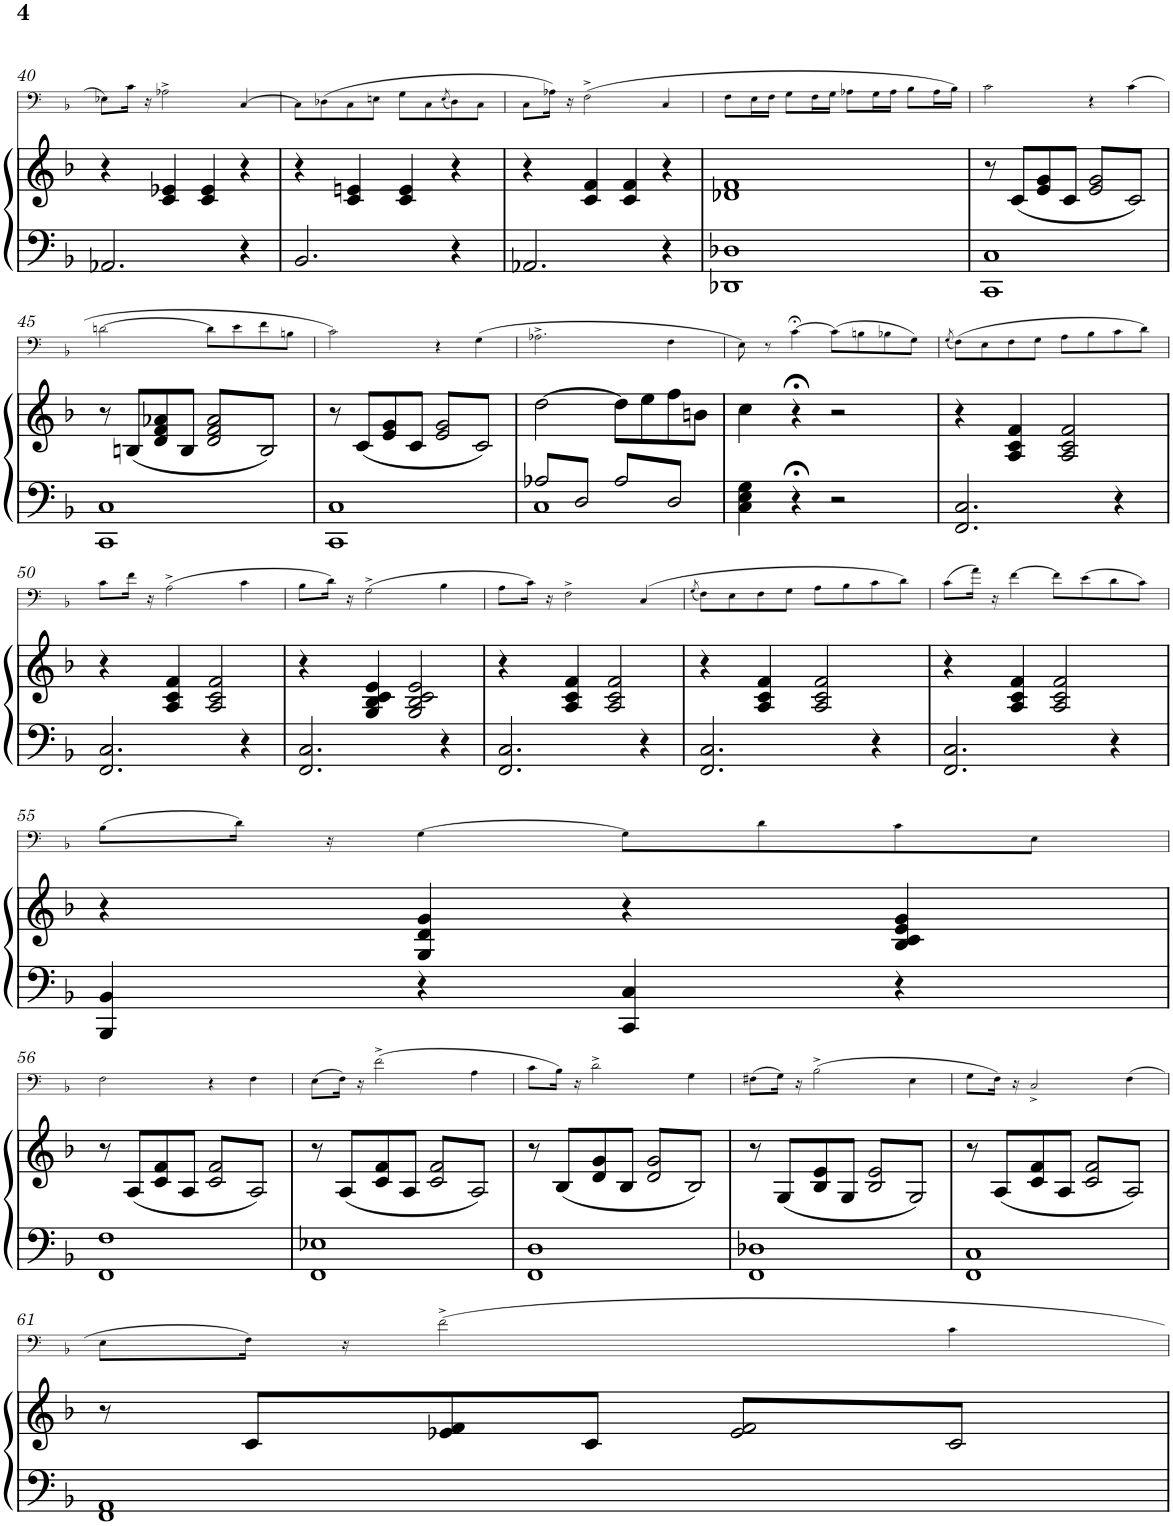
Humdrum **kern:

**kern	**kern	**kern
*part2	*part2	*part1
*staff3	*staff2	*staff1
*I"Piano	*	*I"Trombone
*I'Pno	*	*I'Trb
!!LO:PB:g=z
*clefF4	*clefG2	*clefF4
*k[b-]	*k[b-]	*k[b-]
*M4/4	*M4/4	*M4/4
*met(c)	*met(c)	*met(c)
=40	=40	=40
2.AA-X/	4r	8E-X\L
.	.	16c\Jk
.	.	16r
.	4c/ 4e-X/	2A-X^\
.	4c/ 4e-/	.
4r	4r	[4C/
=41	=41	=41
2.BB-/	4r	8C\L]
.	.	(8D-X\
.	4c/ 4en/	8C\
.	.	8En\J
.	4c/ 4e/	8G\L
.	.	8C\
.	.	(8qE/
4r	4r	8D-\)
.	.	8C\J
=42	=42	=42
2.AA-X/	4r	8C\L
.	.	16A-X\Jk)
.	.	16r
.	4c/ 4f/	(2F^\
.	4c/ 4f/	.
4r	4r	4C/
=43	=43	=43
1DD-X 1D-X	1d-X 1f	8F\L
.	.	16E\L
.	.	16F\JJ
.	.	8G\L
.	.	16F\L
.	.	16G\JJ
.	.	8A-X\L
.	.	16G\L
.	.	16A-\JJ
.	.	8B-\L
.	.	16A-\L
.	.	16B-\JJ)
=44	=44	=44
1CC 1C	8r	2c\
.	(8c/L	.
.	8e/ 8g/	.
.	8c/J	.
*	*tremolo	*
.	16e/ 16g/LL	4r
.	16c/)	.
.	16e/ 16g/	.
.	16c/)	.
.	16e/ 16g/	(4c\
.	16c/)	.
.	16e/ 16g/	.
.	16c/)JJ	.
*	*Xtremolo	*
!!LO:LB:g=z
=45	=45	=45
1CC 1C	8r	[2dn\
.	.	.
.	(8Bn/L	.
.	.	.
.	8d/ 8f/ 8a-X/	.
.	8B/J	.
*	*tremolo	*
.	16d/ 16f/ 16a-/LL	8d\L]
.	16B/)	.
.	16d/ 16f/ 16a-/	8e\
.	16B/)	.
.	16d/ 16f/ 16a-/	8f\
.	16B/)	.
.	16d/ 16f/ 16a-/	8Bn\J
.	16B/)JJ	.
*	*Xtremolo	*
=46	=46	=46
1CC 1C	8r	2c\)
.	.	.
.	(8c/L	.
.	.	.
.	8e/ 8g/	.
.	8c/J	.
*	*tremolo	*
.	16e/ 16g/LL	4r
.	16c/)	.
.	16e/ 16g/	.
.	16c/)	.
.	16e/ 16g/	(4G\
.	16c/)	.
.	16e/ 16g/	.
.	16c/)JJ	.
*	*Xtremolo	*
=47	=47	=47
*^	*	*
6.A-X/	1C	[2dd\	2.A-X^\
.	.	.	.
.	.	.	.
.	.	.	.
6.D/	.	.	.
6.A-/	.	8dd\L]	.
.	.	8ee\	.
6.D/	.	8ff\	4F\
.	.	8bn\J	.
*v	*v	*	*
=48	=48	=48
4C\ 4E\ 4G\	4cc\	8E\)
.	.	8r
4r;<	4r;<	[4c;<\
2r	2r	(8c\L]
.	.	8Bn\
.	.	8B-X\
.	.	8G\J)
=49	=49	=49
.	.	(8qG/
2.FF/ 2.C/	4r	(8F\L)
.	.	8E\
.	4A/ 4c/ 4f/	8F\
.	.	8G\J
.	2A/ 2c/ 2f/	8A\L
.	.	8B-\
4r	.	8c\
.	.	8d\J)
!!LO:LB:g=z
=50	=50	=50
2.FF/ 2.C/	4r	8c\L
.	.	16f\Jk
.	.	16r
.	4A/ 4c/ 4f/	(2A^\
.	2A/ 2c/ 2f/	.
4r	.	4c\
=51	=51	=51
2.FF/ 2.C/	4r	8B-\L
.	.	16d\Jk)
.	.	16r
.	4G/ 4B-/ 4c/ 4e/	(2G^\
.	2G/ 2B-/ 2c/ 2e/	.
4r	.	4B-\
=52	=52	=52
2.FF/ 2.C/	4r	8A\L
.	.	16c\Jk)
.	.	16r
.	4A/ 4c/ 4f/	2F^\
.	2A/ 2c/ 2f/	.
4r	.	(4C/
=53	=53	=53
.	.	(8qG/
2.FF/ 2.C/	4r	8F\L)
.	.	8E\
.	4A/ 4c/ 4f/	8F\
.	.	8G\J
.	2A/ 2c/ 2f/	8A\L
.	.	8B-\
4r	.	8c\
.	.	8d\J)
=54	=54	=54
2.FF/ 2.C/	4r	(8c\L
.	.	16a\Jk)
.	.	16r
.	4A/ 4c/ 4f/	[4f\
.	2A/ 2c/ 2f/	8f\L]
.	.	(8e\
4r	.	8d\
.	.	8c\J)
!!LO:LB:g=z
=55	=55	=55
4BBB-/ 4BB-/	4r	(8B-\L
.	.	16d\Jk)
.	.	16r
4r	4G/ 4d/ 4g/	[4G\
4CC/ 4C/	4r	8G\L]
.	.	8d\
4r	4B-/ 4c/ 4e/ 4g/	8c\
.	.	8E\J
!!LO:LB:g=z
=56	=56	=56
1FF 1F	8r	2F\
.	(8A/L	.
.	8c/ 8f/	.
.	8A/J	.
*	*tremolo	*
.	16c/ 16f/LL	4r
.	16A/)	.
.	16c/ 16f/	.
.	16A/)	.
.	16c/ 16f/	4F\
.	16A/)	.
.	16c/ 16f/	.
.	16A/)JJ	.
*	*Xtremolo	*
=57	=57	=57
1FF 1E-X	8r	(8E\L
.	.	.
.	(8A/L	16F\Jk)
.	.	16r
.	8c/ 8f/	(2f^\
.	8A/J	.
*	*tremolo	*
.	16c/ 16f/LL	.
.	16A/)	.
.	16c/ 16f/	.
.	16A/)	.
.	16c/ 16f/	4A\
.	16A/)	.
.	16c/ 16f/	.
.	16A/)JJ	.
*	*Xtremolo	*
=58	=58	=58
1FF 1D	8r	8c\L
.	.	.
.	(8B-/L	16B-\Jk)
.	.	16r
.	8d/ 8g/	2d^\
.	8B-/J	.
*	*tremolo	*
.	16d/ 16g/LL	.
.	16B-/)	.
.	16d/ 16g/	.
.	16B-/)	.
.	16d/ 16g/	4G\
.	16B-/)	.
.	16d/ 16g/	.
.	16B-/)JJ	.
*	*Xtremolo	*
=59	=59	=59
1FF 1D-X	8r	(8F#X\L
.	.	.
.	(8G/L	16G\Jk)
.	.	16r
.	8B-/ 8e/	(2B-^\
.	8G/J	.
*	*tremolo	*
.	16B-/ 16e/LL	.
.	16G/)	.
.	16B-/ 16e/	.
.	16G/)	.
.	16B-/ 16e/	4E\
.	16G/)	.
.	16B-/ 16e/	.
.	16G/)JJ	.
*	*Xtremolo	*
=60	=60	=60
1FF 1C	8r	8G\L
.	.	.
.	(8A/L	16F\Jk)
.	.	16r
.	8c/ 8f/	2C^/
.	8A/J	.
*	*tremolo	*
.	16c/ 16f/LL	.
.	16A/)	.
.	16c/ 16f/	.
.	16A/)	.
.	16c/ 16f/	(4F\
.	16A/)	.
.	16c/ 16f/	.
.	16A/)JJ	.
*	*Xtremolo	*
!!LO:LB:g=z
=61	=61	=61
1FF 1AA	8r	8E\L
.	.	.
.	8c/L	16F\Jk)
.	.	16r
.	8e-X/ 8f/	2f^\
.	8c/J	.
*	*tremolo	*
.	16e-/ 16f/LL	.
.	16c/	.
.	16e-/ 16f/	.
.	16c/	.
.	16e-/ 16f/	4c\
.	16c/	.
.	16e-/ 16f/	.
.	16c/JJ	.
*	*Xtremolo	*
.	.	.
.	.	.
.	.	.
.	.	.
=	=	=
*-	*-	*-
